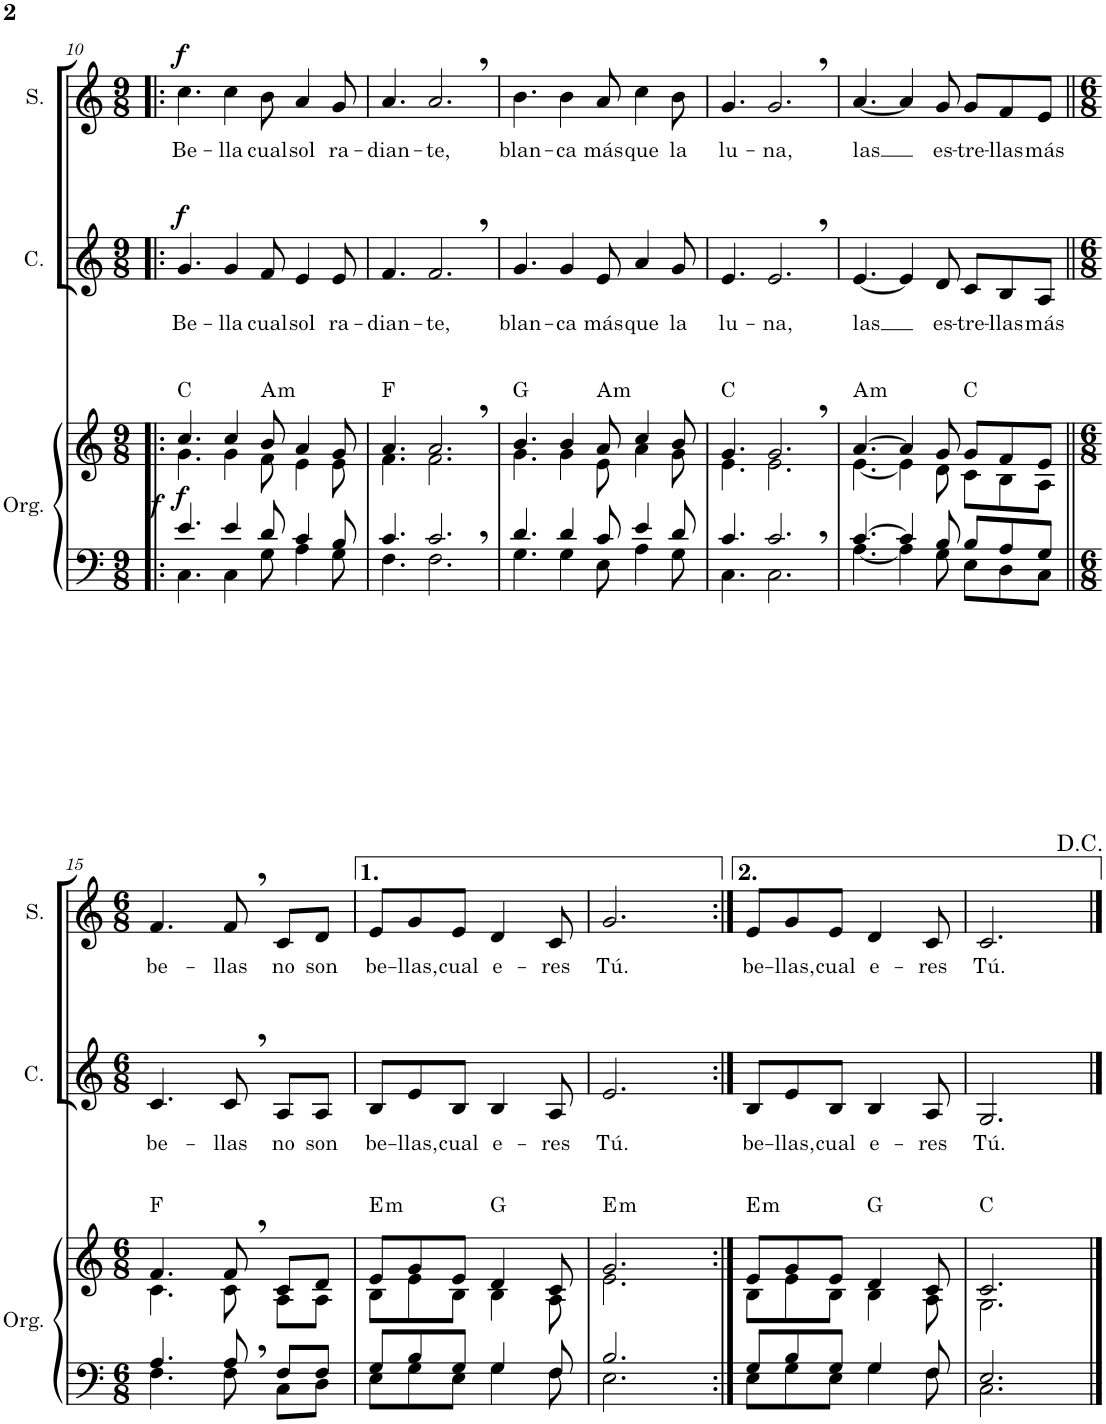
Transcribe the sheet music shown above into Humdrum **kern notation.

**kern	**kern	**dynam	**harte	**kern	**text	**dynam	**kern	**text	**dynam
*part3	*part3	*part3	*part3	*part2	*part2	*part2	*part1	*part1	*part1
*staff4	*staff3	*staff3/4	*	*staff2	*staff2	*staff2	*staff1	*staff1	*staff1
*I"Órgano	*	*	*	*I"Contralto	*	*	*I"Soprano	*	*
*	*	*	*	*I'C.	*	*	*I'S.	*	*
!!LO:PB:g=z
*clefF4	*clefG2	*	*	*clefG2	*	*	*clefG2	*	*
*k[]	*k[]	*	*	*k[]	*	*	*k[]	*	*
*M9/8	*M9/8	*	*	*M9/8	*	*	*M9/8	*	*
=10!|:	=10!|:	=10!|:	=10!|:	=10!|:	=10!|:	=10!|:	=10!|:	=10!|:	=10!|:
*^	*^	*	*	*	*	*	*	*	*
!	!	!	!	!LO:DY:a=2	!	!	!LO:LY:b	!	!	!LO:LY:b	!
!	!	!	!	!LO:DY:n=1:b	!	!	!	!LO:DY:a	!	!	!LO:DY:a
4.e/	4.C\	4.cc/	4.g\	f f	C:maj	4.g/	Be-	f	4.cc\	Be-	f
!	!	!	!	!	!	!	!LO:LY:b	!	!	!LO:LY:b	!
4e/	4C\	4cc/	4g\	.	.	4g/	-lla	.	4cc\	-lla	.
!	!	!	!	!	!LO:H:kt=m	!	!LO:LY:b	!	!	!LO:LY:b	!
8d/	8G\	8b/	8f\	.	A:min	8f/	cual	.	8b\	cual	.
!	!	!	!	!	!	!	!LO:LY:b	!	!	!LO:LY:b	!
4c/	4A\	4a/	4e\	.	.	4e/	sol	.	4a/	sol	.
!	!	!	!	!	!	!	!LO:LY:b	!	!	!LO:LY:b	!
8B/	8G\	8g/	8e\	.	.	8e/	ra-	.	8g/	ra-	.
=11	=11	=11	=11	=11	=11	=11	=11	=11	=11	=11	=11
!	!	!	!	!	!	!	!LO:LY:b	!	!	!LO:LY:b	!
4.c/	4.F\	4.a/	4.f\	.	F:maj	4.f/	-dian-	.	4.a/	-dian-	.
!	!	!	!	!	!	!	!LO:LY:b	!	!	!LO:LY:b	!
2.c,/	2.F\	2.a,/	2.f\	.	.	2.f,/	-te,	.	2.a,/	-te,	.
=12	=12	=12	=12	=12	=12	=12	=12	=12	=12	=12	=12
!	!	!	!	!	!	!	!LO:LY:b	!	!	!LO:LY:b	!
4.d/	4.G\	4.b/	4.g\	.	G:maj	4.g/	blan-	.	4.b\	blan-	.
!	!	!	!	!	!	!	!LO:LY:b	!	!	!LO:LY:b	!
4d/	4G\	4b/	4g\	.	.	4g/	-ca	.	4b\	-ca	.
!	!	!	!	!	!LO:H:kt=m	!	!LO:LY:b	!	!	!LO:LY:b	!
8c/	8E\	8a/	8e\	.	A:min	8e/	más	.	8a/	más	.
!	!	!	!	!	!	!	!LO:LY:b	!	!	!LO:LY:b	!
4e/	4A\	4cc/	4a\	.	.	4a/	que	.	4cc\	que	.
!	!	!	!	!	!	!	!LO:LY:b	!	!	!LO:LY:b	!
8d/	8G\	8b/	8g\	.	.	8g/	la	.	8b\	la	.
=13	=13	=13	=13	=13	=13	=13	=13	=13	=13	=13	=13
!	!	!	!	!	!	!	!LO:LY:b	!	!	!LO:LY:b	!
4.c/	4.C\	4.g/	4.e\	.	C:maj	4.e/	lu-	.	4.g/	lu-	.
!	!	!	!	!	!	!	!LO:LY:b	!	!	!LO:LY:b	!
2.c,/	2.C\	2.g,/	2.e\	.	.	2.e,/	-na,	.	2.g,/	-na,	.
=14	=14	=14	=14	=14	=14	=14	=14	=14	=14	=14	=14
!	!	!	!	!	!LO:H:kt=m	!	!LO:LY:b	!	!	!LO:LY:b	!
[4.c/	[4.A\	[4.a/	[4.e\	.	A:min	[4.e/	las	.	[4.a/	las	.
4c/]	4A\]	4a/]	4e\]	.	.	4e/]	.	.	4a/]	.	.
!	!	!	!	!	!	!	!LO:LY:b	!	!	!LO:LY:b	!
8B/	8G\	8g/	8d\	.	.	8d/	es-	.	8g/	es-	.
!	!	!	!	!	!	!	!LO:LY:b	!	!	!LO:LY:b	!
8B/L	8E\L	8g/L	8c\L	.	C:maj	8c/L	-tre-	.	8g/L	-tre-	.
!	!	!	!	!	!	!	!LO:LY:b	!	!	!LO:LY:b	!
8A/	8D\	8f/	8B\	.	.	8B/	-llas	.	8f/	-llas	.
!	!	!	!	!	!	!	!LO:LY:b	!	!	!LO:LY:b	!
8G/J	8C\J	8e/J	8A\J	.	.	8A/J	más	.	8e/J	más	.
!!LO:LB:g=z
=15||	=15||	=15||	=15||	=15||	=15||	=15||	=15||	=15||	=15||	=15||	=15||
*M6/8	*	*M6/8	*	*	*	*M6/8	*	*	*M6/8	*	*
!	!	!	!	!	!	!	!LO:LY:b	!	!	!LO:LY:b	!
4.A/	4.F\	4.f/	4.c\	.	F:maj	4.c/	be-	.	4.f/	be-	.
!	!	!	!	!	!	!	!LO:LY:b	!	!	!LO:LY:b	!
8A,/	8F\	8f,/	8c\	.	.	8c,/	-llas	.	8f,/	-llas	.
!	!	!	!	!	!	!	!LO:LY:b	!	!	!LO:LY:b	!
8F/L	8C\L	8c/L	8A\L	.	.	8A/L	no	.	8c/L	no	.
!	!	!	!	!	!	!	!LO:LY:b	!	!	!LO:LY:b	!
8F/J	8D\J	8d/J	8A\J	.	.	8A/J	son	.	8d/J	son	.
=16	=16	=16	=16	=16	=16	=16	=16	=16	=16	=16	=16
!	!	!	!	!	!LO:H:kt=m	!	!LO:LY:b	!	!	!LO:LY:b	!
8G/L	8E\L	8e/L	8B\L	.	E:min	8B/L	be-	.	8e/L	be-	.
!	!	!	!	!	!	!	!LO:LY:b	!	!	!LO:LY:b	!
8B/	8G\	8g/	8e\	.	.	8e/	-llas,	.	8g/	-llas,	.
!	!	!	!	!	!	!	!LO:LY:b	!	!	!LO:LY:b	!
8G/J	8E\J	8e/J	8B\J	.	.	8B/J	cual	.	8e/J	cual	.
!	!	!	!	!	!	!	!LO:LY:b	!	!	!LO:LY:b	!
4G/	4G\	4d/	4B\	.	G:maj	4B/	e-	.	4d/	e-	.
!	!	!	!	!	!	!	!LO:LY:b	!	!	!LO:LY:b	!
8F/	8F\	8c/	8A\	.	.	8A/	-res	.	8c/	-res	.
=17	=17	=17	=17	=17	=17	=17	=17	=17	=17	=17	=17
!	!	!	!	!	!LO:H:kt=m	!	!LO:LY:b	!	!	!LO:LY:b	!
2.B/	2.E\	2.g/	2.e\	.	E:min	2.e/	Tú.	.	2.g/	Tú.	.
=18:|!	=18:|!	=18:|!	=18:|!	=18:|!	=18:|!	=18:|!	=18:|!	=18:|!	=18:|!	=18:|!	=18:|!
!	!	!	!	!	!LO:H:kt=m	!	!LO:LY:b	!	!	!LO:LY:b	!
8G/L	8E\L	8e/L	8B\L	.	E:min	8B/L	be-	.	8e/L	be-	.
!	!	!	!	!	!	!	!LO:LY:b	!	!	!LO:LY:b	!
8B/	8G\	8g/	8e\	.	.	8e/	-llas,	.	8g/	-llas,	.
!	!	!	!	!	!	!	!LO:LY:b	!	!	!LO:LY:b	!
8G/J	8E\J	8e/J	8B\J	.	.	8B/J	cual	.	8e/J	cual	.
!	!	!	!	!	!	!	!LO:LY:b	!	!	!LO:LY:b	!
4G/	4G\	4d/	4B\	.	G:maj	4B/	e-	.	4d/	e-	.
!	!	!	!	!	!	!	!LO:LY:b	!	!	!LO:LY:b	!
8F/	8F\	8c/	8A\	.	.	8A/	-res	.	8c/	-res	.
=19	=19	=19	=19	=19	=19	=19	=19	=19	=19	=19	=19
!	!	!	!	!	!	!	!LO:LY:b	!	!	!LO:LY:b	!
2.E/	2.C\	2.c/	2.G\	.	C:maj	2.G/	Tú.	.	2.c/	Tú.	.
*v	*v	*	*	*	*	*	*	*	*	*	*
*	*v	*v	*	*	*	*	*	*	*	*
==	==	==	==	==	==	==	==	==	==
*-	*-	*-	*-	*-	*-	*-	*-	*-	*-
